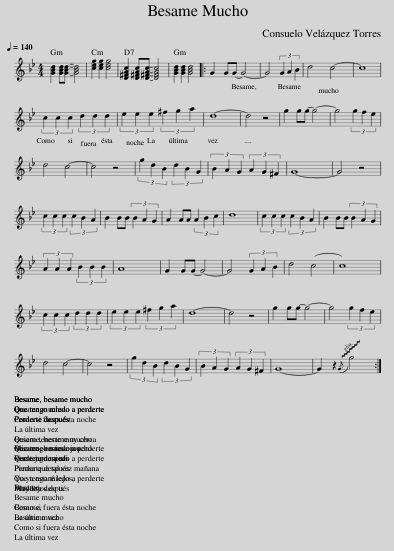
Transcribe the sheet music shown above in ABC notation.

X:1
L:1/8
Q:1/4=140
M:4/4
I:linebreak $
K:Bb
V:1 treble
V:1
 [GBd]2 [GBd][GBd]- [GBd]4 | [ceg]2 [ceg]2 [ceg]4 | [D^FAc]2 [D^FAc][D^FAc]- [DFAc]4 | [GBd]2 [GBd]2 [GBd]4 |: G2 GG- G4- | %5
 G4 (3G2 A2 B2 | d4 c4- | c8 |$ (3c2 c2 c2 (3d2 d2 d2 | (3e2 e2 e2 (3^f2 g2 a2 | %10
 d8- | d4 z4 | g2 gg- g4- | g4 (3g2 f2 e2 |$ d4 c4- | %15
 c4 z4 | (3g2 d2 B2 (3d2 B2 G2 | (3B2 A2 G2 (3A2 G2 ^F2 | G8- | G4 z4 |$ %20
 (3c2 c2 c2 (3c2 B2 A2 | B2 BB (3B2 A2 G2 | A2 AA (3A2 B2 c2 | d8 | (3c2 c2 c2 (3c2 B2 A2 | %25
 B2 BB (3B2 A2 G2 |$ (3A2 A2 A2 (3B2 B2 B2 | A8 | G2 GG- G4- | G4 (3G2 A2 B2 | %30
 d4 c4- | c8 |$ (3c2 c2 c2 (3d2 d2 d2 | (3e2 e2 e2 (3^f2 g2 a2 | d8- | %35
 d4 z4 | g2 gg- g4- | g4 (3g2 f2 e2 |$ d4 c4- | c4 z4 | %40
 (3g2 d2 B2 (3d2 B2 G2 | (3B2 A2 G2 (3A2 G2 ^F2 | G8- | G2 z2!~(!{/G} !~)!g4 :| %44
